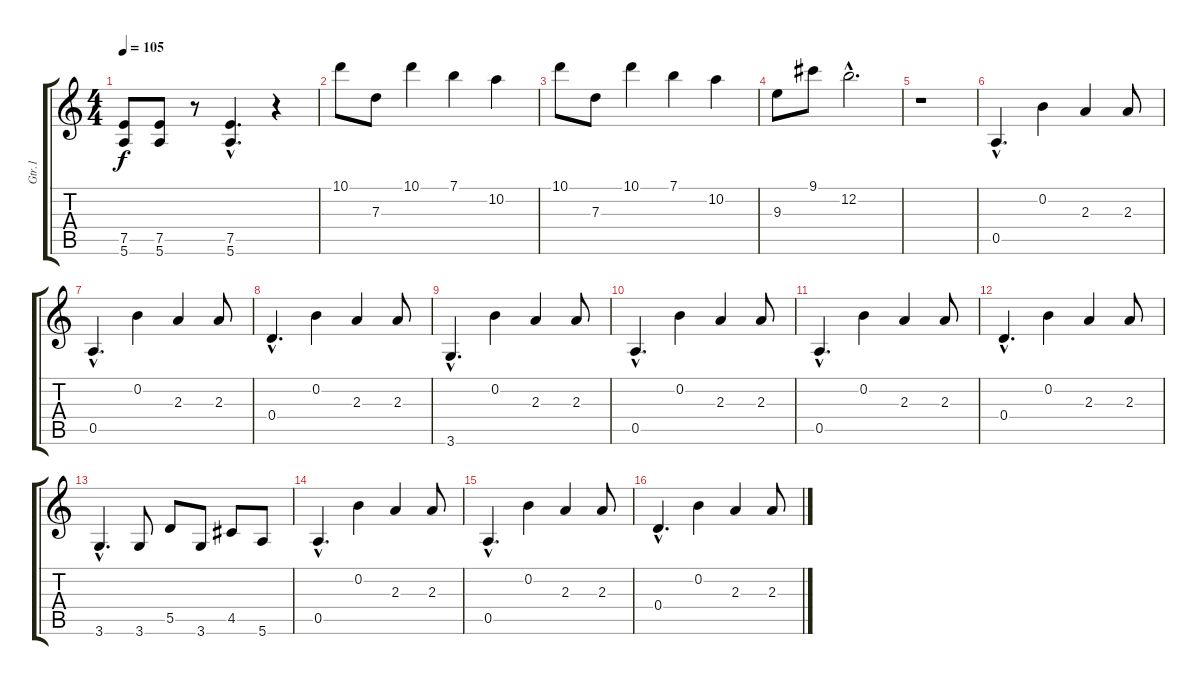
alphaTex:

\track ("Gtr.1" "Gtr.1") {instrument overdrivenguitar}
\staff {score tabs}
\tuning (E4 B3 G3 D3 A2 E2) {hide}
\ts (4 4)
\tempo 105
\clef g2
\ks c
(7.5 5.6).8{dy f} (7.5 5.6).8 r.8 (7.5{hac} 5.6{hac}).4{d} r.4 |
10.1.8 7.3.8 10.1.4 7.1.4 10.2.4 |
10.1.8 7.3.8 10.1.4 7.1.4 10.2.4 |
9.3.8 9.1.8 12.2{hac}.2{d} |
r.1 |
0.5{hac}.4{d} 0.2.4 2.3.4 2.3.8 |
0.5{hac}.4{d} 0.2.4 2.3.4 2.3.8 |
0.4{hac}.4{d} 0.2.4 2.3.4 2.3.8 |
3.6{hac}.4{d} 0.2.4 2.3.4 2.3.8 |
0.5{hac}.4{d} 0.2.4 2.3.4 2.3.8 |
0.5{hac}.4{d} 0.2.4 2.3.4 2.3.8 |
0.4{hac}.4{d} 0.2.4 2.3.4 2.3.8 |
3.6{hac}.4{d} 3.6.8 5.5.8 3.6.8 4.5.8 5.6.8 |
0.5{hac}.4{d} 0.2.4 2.3.4 2.3.8 |
0.5{hac}.4{d} 0.2.4 2.3.4 2.3.8 |
0.4{hac}.4{d} 0.2.4 2.3.4 2.3.8
